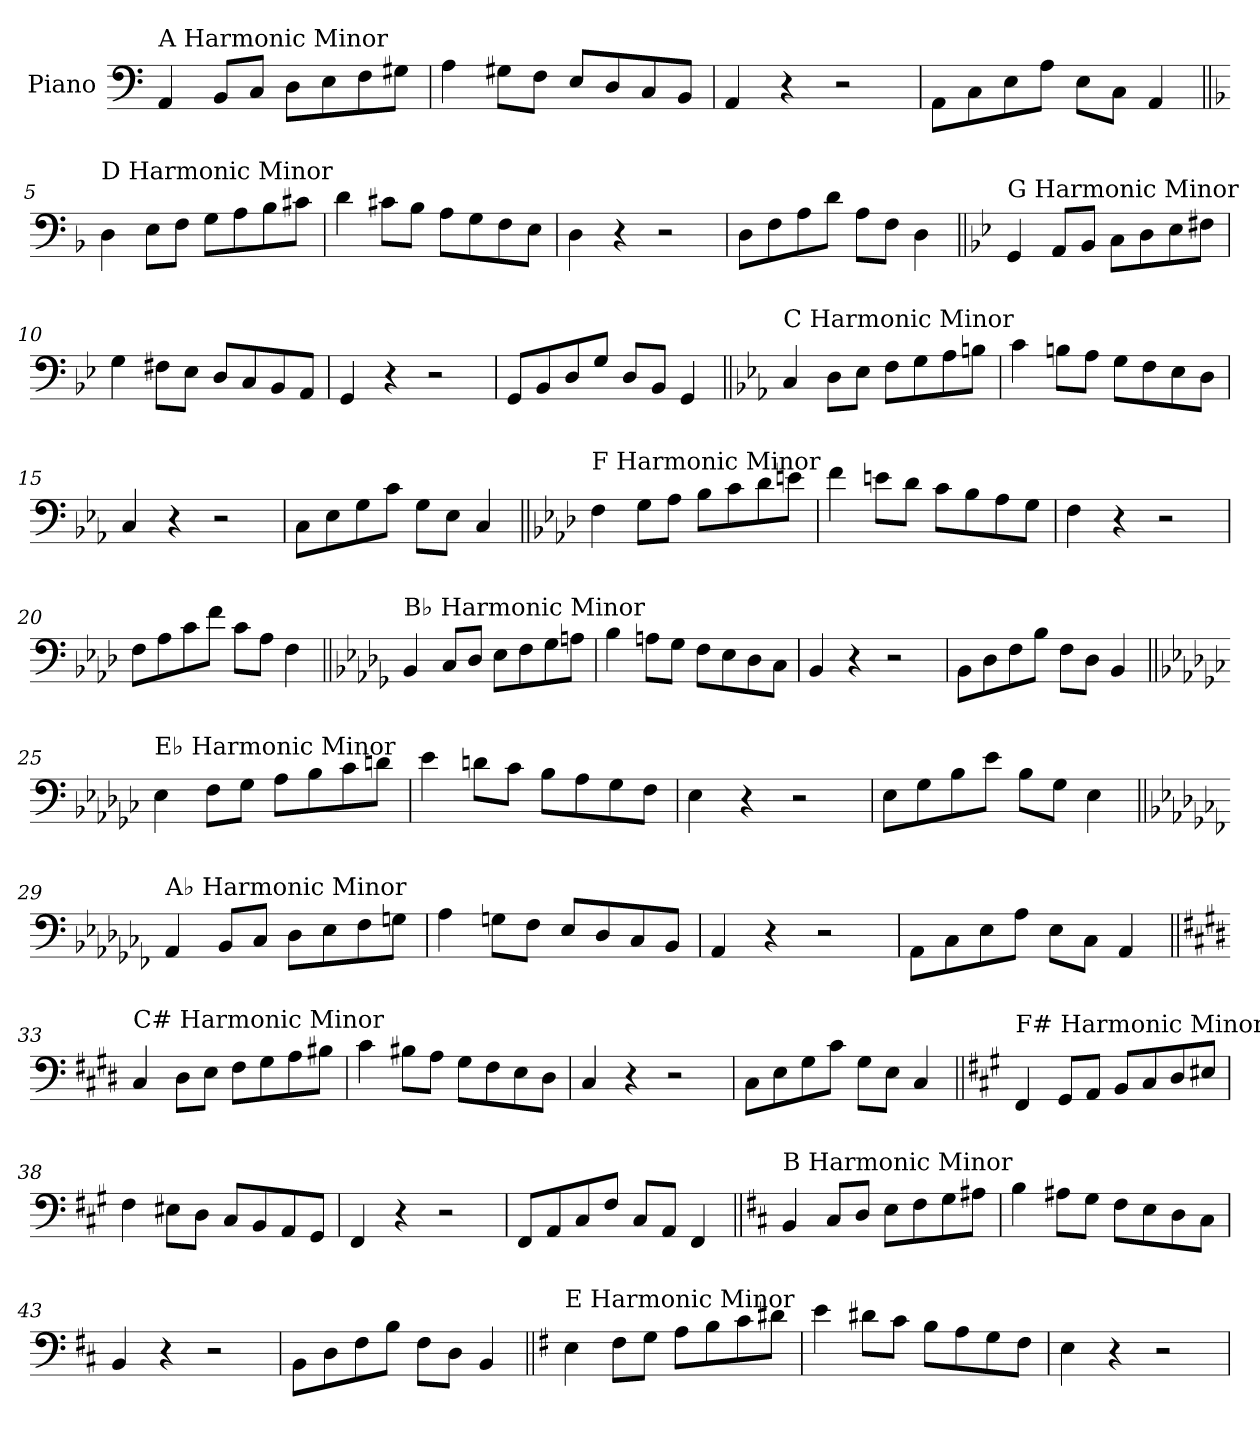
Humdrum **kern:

**kern
*part1
*staff1
*I"Piano
*I'Pno.
*clefF4
*k[]
=1
!LO:TX:a:t=A Harmonic Minor
4AA/
8BB/L
8C/J
8D\L
8E\
8F\
8G#X\J
=2
4A\
8G#X\L
8F\J
8E/L
8D/
8C/
8BB/J
=3
4AA/
4r
2r
=4
8AA\L
8C\
8E\
8A\J
8E\L
8C\J
4AA/
!!LO:LB:g=z
=5||
*k[b-]
!LO:TX:a:t=D Harmonic Minor
4D\
8E\L
8F\J
8G\L
8A\
8B-\
8c#X\J
=6
4d\
8c#X\L
8B-\J
8A\L
8G\
8F\
8E\J
=7
4D\
4r
2r
=8
8D\L
8F\
8A\
8d\J
8A\L
8F\J
4D\
!!LO:LB:g=z
=9||
*k[b-e-]
!LO:TX:a:t=G Harmonic Minor
4GG/
8AA/L
8BB-/J
8C\L
8D\
8E-\
8F#X\J
=10
4G\
8F#X\L
8E-\J
8D/L
8C/
8BB-/
8AA/J
=11
4GG/
4r
2r
=12
8GG/L
8BB-/
8D/
8G/J
8D/L
8BB-/J
4GG/
!!LO:LB:g=z
=13||
*k[b-e-a-]
!LO:TX:a:t=C Harmonic Minor
4C/
8D\L
8E-\J
8F\L
8G\
8A-\
8Bn\J
=14
4c\
8Bn\L
8A-\J
8G\L
8F\
8E-\
8D\J
=15
4C/
4r
2r
=16
8C\L
8E-\
8G\
8c\J
8G\L
8E-\J
4C/
!!LO:LB:g=z
=17||
*k[b-e-a-d-]
!LO:TX:a:t=F Harmonic Minor
4F\
8G\L
8A-\J
8B-\L
8c\
8d-\
8en\J
=18
4f\
8en\L
8d-\J
8c\L
8B-\
8A-\
8G\J
=19
4F\
4r
2r
=20
8F\L
8A-\
8c\
8f\J
8c\L
8A-\J
4F\
!!LO:LB:g=z
=21||
*k[b-e-a-d-g-]
!LO:TX:a:t=B♭ Harmonic Minor
4BB-/
8C/L
8D-/J
8E-\L
8F\
8G-\
8An\J
=22
4B-\
8An\L
8G-\J
8F\L
8E-\
8D-\
8C\J
=23
4BB-/
4r
2r
=24
8BB-\L
8D-\
8F\
8B-\J
8F\L
8D-\J
4BB-/
!!LO:LB:g=z
=25||
*k[b-e-a-d-g-c-]
!LO:TX:a:t=E♭ Harmonic Minor
4E-\
8F\L
8G-\J
8A-\L
8B-\
8c-\
8dn\J
=26
4e-\
8dn\L
8c-\J
8B-\L
8A-\
8G-\
8F\J
=27
4E-\
4r
2r
=28
8E-\L
8G-\
8B-\
8e-\J
8B-\L
8G-\J
4E-\
!!LO:LB:g=z
=29||
*k[b-e-a-d-g-c-f-]
!LO:TX:a:t=A♭ Harmonic Minor
4AA-/
8BB-/L
8C-/J
8D-\L
8E-\
8F-\
8Gn\J
=30
4A-\
8Gn\L
8F-\J
8E-/L
8D-/
8C-/
8BB-/J
=31
4AA-/
4r
2r
=32
8AA-\L
8C-\
8E-\
8A-\J
8E-\L
8C-\J
4AA-/
!!LO:LB:g=z
=33||
*k[f#c#g#d#]
!LO:TX:a:t=C# Harmonic Minor
4C#/
8D#\L
8E\J
8F#\L
8G#\
8A\
8B#X\J
=34
4c#\
8B#X\L
8A\J
8G#\L
8F#\
8E\
8D#\J
=35
4C#/
4r
2r
=36
8C#\L
8E\
8G#\
8c#\J
8G#\L
8E\J
4C#/
!!LO:LB:g=z
=37||
*k[f#c#g#]
!LO:TX:a:t=F# Harmonic Minor
4FF#/
8GG#/L
8AA/J
8BB/L
8C#/
8D/
8E#X/J
=38
4F#\
8E#X\L
8D\J
8C#/L
8BB/
8AA/
8GG#/J
=39
4FF#/
4r
2r
=40
8FF#/L
8AA/
8C#/
8F#/J
8C#/L
8AA/J
4FF#/
!!LO:LB:g=z
=41||
*k[f#c#]
!LO:TX:a:t=B Harmonic Minor
4BB/
8C#/L
8D/J
8E\L
8F#\
8G\
8A#X\J
=42
4B\
8A#X\L
8G\J
8F#\L
8E\
8D\
8C#\J
=43
4BB/
4r
2r
=44
8BB\L
8D\
8F#\
8B\J
8F#\L
8D\J
4BB/
!!LO:LB:g=z
=45||
*k[f#]
!LO:TX:a:t=E Harmonic Minor
4E\
8F#\L
8G\J
8A\L
8B\
8c\
8d#X\J
=46
4e\
8d#X\L
8c\J
8B\L
8A\
8G\
8F#\J
=47
4E\
4r
2r
=
*-
